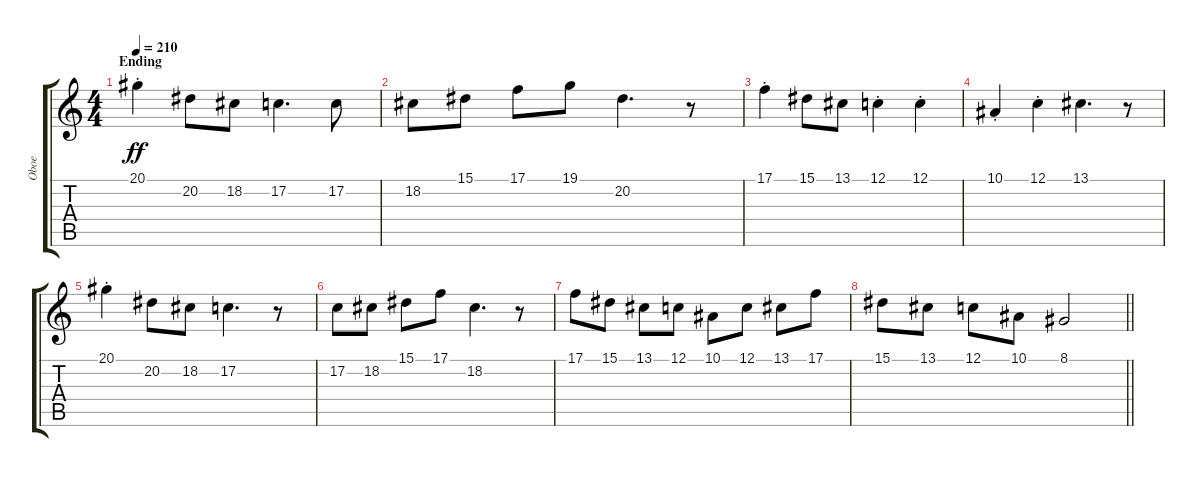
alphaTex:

\track ("Oboe" "Oboe") {instrument oboe}
\staff {score tabs}
\tuning (C4 G3 Eb3 Bb2 F2 C2) {hide}
\ts (4 4)
\section ("" "Ending")
\tempo 210
\clef g2
\ks c
20.1{st}.4{dy ff} 20.2.8 18.2.8 17.2.4{d} 17.2.8 |
18.2.8 15.1.8 17.1.8 19.1.8 20.2.4{d} r.8 |
17.1{st}.4 15.1.8 13.1.8 12.1{st}.4 12.1{st}.4 |
10.1{st}.4 12.1{st}.4 13.1.4{d} r.8 |
20.1{st}.4 20.2.8 18.2.8 17.2.4{d} r.8 |
17.2.8 18.2.8 15.1.8 17.1.8 18.2.4{d} r.8 |
17.1.8 15.1.8 13.1.8 12.1.8 10.1.8 12.1.8 13.1.8 17.1.8 |
\barLineRight lightlight
15.1.8 13.1.8 12.1.8 10.1.8 8.1.2
